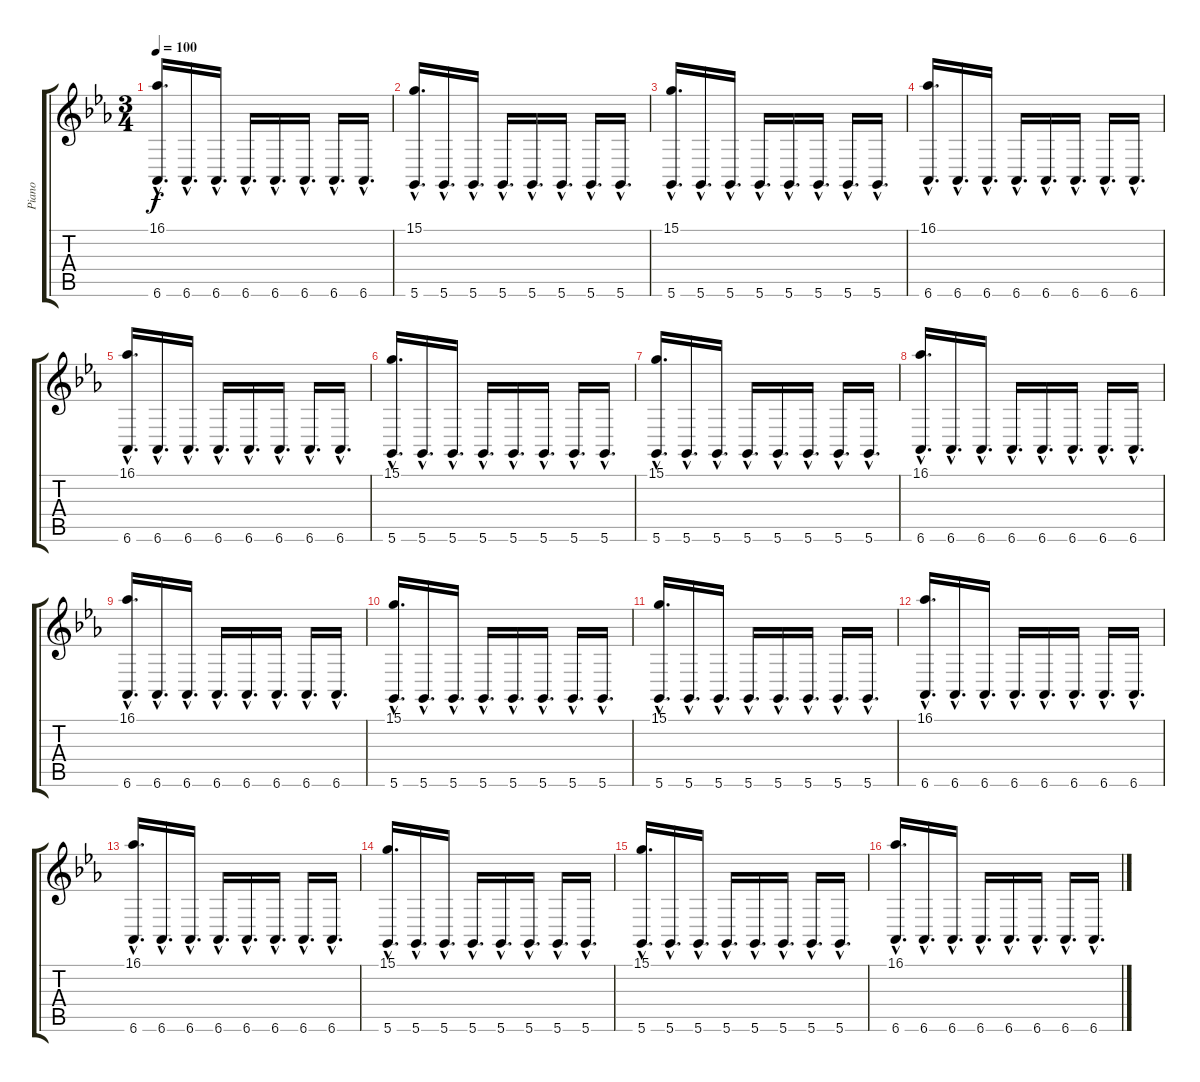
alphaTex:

\track ("Piano" "Piano") {instrument brightacousticpiano}
\staff {score tabs}
\tuning (E4 B3 G3 D3 A2 D2) {hide}
\ts (3 4)
\tempo 100
\clef g2
\ks eb
(16.1{hac} 6.6{hac}).16{d dy f} 6.6{hac}.16{d} 6.6{hac}.16{d} 6.6{hac}.16{d} 6.6{hac}.16{d} 6.6{hac}.16{d} 6.6{hac}.16{d} 6.6{hac}.16{d} |
(15.1{hac} 5.6{hac}).16{d} 5.6{hac}.16{d} 5.6{hac}.16{d} 5.6{hac}.16{d} 5.6{hac}.16{d} 5.6{hac}.16{d} 5.6{hac}.16{d} 5.6{hac}.16{d} |
(15.1{hac} 5.6{hac}).16{d} 5.6{hac}.16{d} 5.6{hac}.16{d} 5.6{hac}.16{d} 5.6{hac}.16{d} 5.6{hac}.16{d} 5.6{hac}.16{d} 5.6{hac}.16{d} |
(16.1{hac} 6.6{hac}).16{d} 6.6{hac}.16{d} 6.6{hac}.16{d} 6.6{hac}.16{d} 6.6{hac}.16{d} 6.6{hac}.16{d} 6.6{hac}.16{d} 6.6{hac}.16{d} |
(16.1{hac} 6.6{hac}).16{d} 6.6{hac}.16{d} 6.6{hac}.16{d} 6.6{hac}.16{d} 6.6{hac}.16{d} 6.6{hac}.16{d} 6.6{hac}.16{d} 6.6{hac}.16{d} |
(15.1{hac} 5.6{hac}).16{d} 5.6{hac}.16{d} 5.6{hac}.16{d} 5.6{hac}.16{d} 5.6{hac}.16{d} 5.6{hac}.16{d} 5.6{hac}.16{d} 5.6{hac}.16{d} |
(15.1{hac} 5.6{hac}).16{d} 5.6{hac}.16{d} 5.6{hac}.16{d} 5.6{hac}.16{d} 5.6{hac}.16{d} 5.6{hac}.16{d} 5.6{hac}.16{d} 5.6{hac}.16{d} |
(16.1{hac} 6.6{hac}).16{d} 6.6{hac}.16{d} 6.6{hac}.16{d} 6.6{hac}.16{d} 6.6{hac}.16{d} 6.6{hac}.16{d} 6.6{hac}.16{d} 6.6{hac}.16{d} |
(16.1{hac} 6.6{hac}).16{d} 6.6{hac}.16{d} 6.6{hac}.16{d} 6.6{hac}.16{d} 6.6{hac}.16{d} 6.6{hac}.16{d} 6.6{hac}.16{d} 6.6{hac}.16{d} |
(15.1{hac} 5.6{hac}).16{d} 5.6{hac}.16{d} 5.6{hac}.16{d} 5.6{hac}.16{d} 5.6{hac}.16{d} 5.6{hac}.16{d} 5.6{hac}.16{d} 5.6{hac}.16{d} |
(15.1{hac} 5.6{hac}).16{d} 5.6{hac}.16{d} 5.6{hac}.16{d} 5.6{hac}.16{d} 5.6{hac}.16{d} 5.6{hac}.16{d} 5.6{hac}.16{d} 5.6{hac}.16{d} |
(16.1{hac} 6.6{hac}).16{d} 6.6{hac}.16{d} 6.6{hac}.16{d} 6.6{hac}.16{d} 6.6{hac}.16{d} 6.6{hac}.16{d} 6.6{hac}.16{d} 6.6{hac}.16{d} |
(16.1{hac} 6.6{hac}).16{d} 6.6{hac}.16{d} 6.6{hac}.16{d} 6.6{hac}.16{d} 6.6{hac}.16{d} 6.6{hac}.16{d} 6.6{hac}.16{d} 6.6{hac}.16{d} |
(15.1{hac} 5.6{hac}).16{d} 5.6{hac}.16{d} 5.6{hac}.16{d} 5.6{hac}.16{d} 5.6{hac}.16{d} 5.6{hac}.16{d} 5.6{hac}.16{d} 5.6{hac}.16{d} |
(15.1{hac} 5.6{hac}).16{d} 5.6{hac}.16{d} 5.6{hac}.16{d} 5.6{hac}.16{d} 5.6{hac}.16{d} 5.6{hac}.16{d} 5.6{hac}.16{d} 5.6{hac}.16{d} |
(16.1{hac} 6.6{hac}).16{d} 6.6{hac}.16{d} 6.6{hac}.16{d} 6.6{hac}.16{d} 6.6{hac}.16{d} 6.6{hac}.16{d} 6.6{hac}.16{d} 6.6{hac}.16{d}
